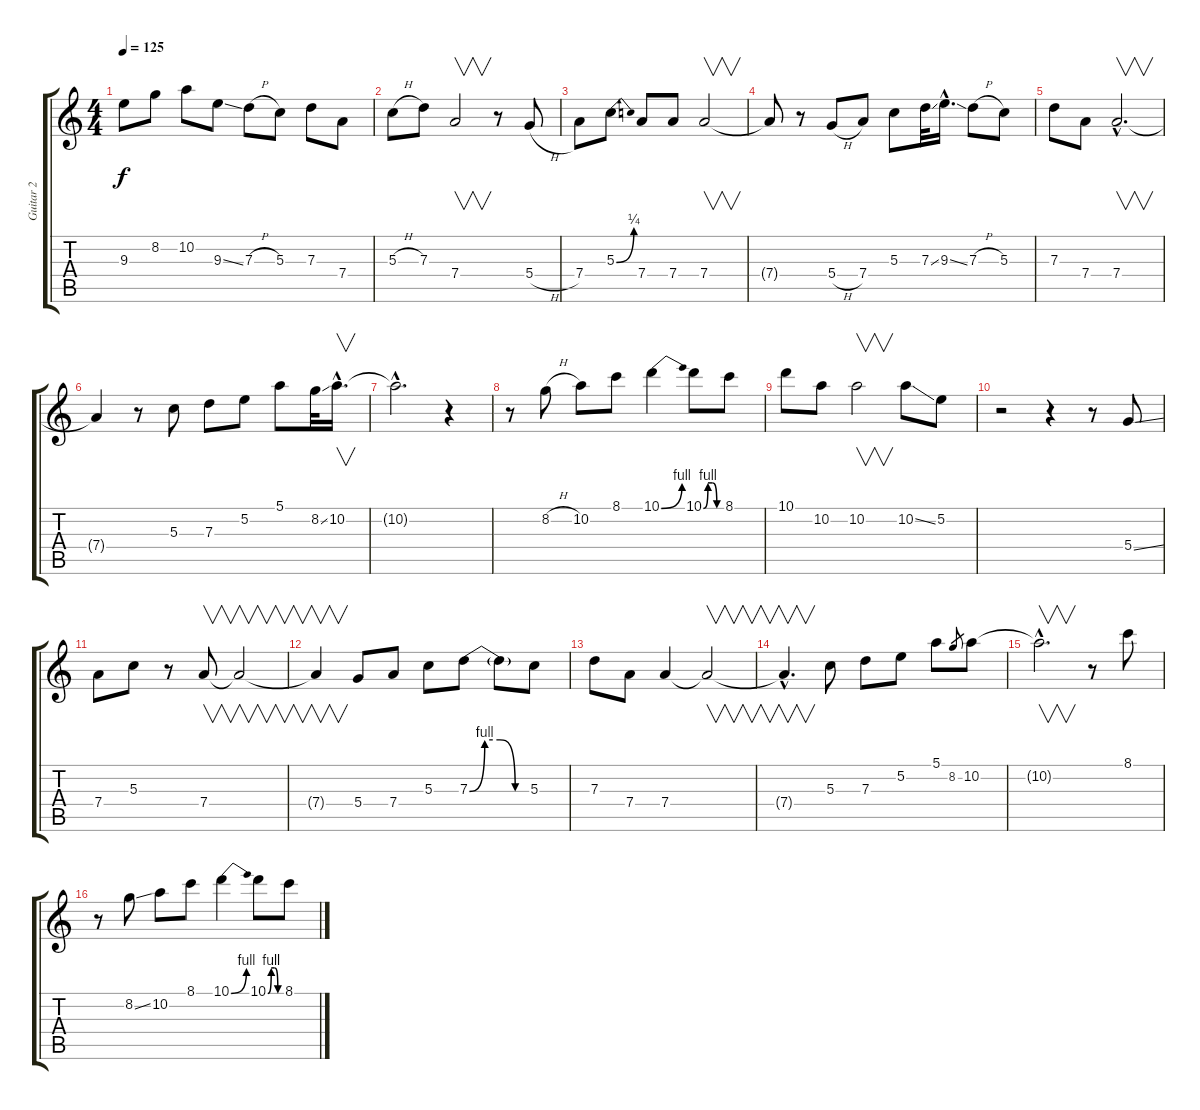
\track ("Guitar 2" "Guitar 2") {instrument overdrivenguitar}
\staff {score tabs}
\tuning (E4 B3 G3 D3 A2 E2) {hide}
\ts (4 4)
\tempo 125
\clef g2
\ks c
9.3.8{dy f} 8.2.8 10.2.8 9.3{ss}.8 7.3{h}.8 5.3.8 7.3.8 7.4.8 |
5.3{h}.8 7.3.8 7.4.2{v} r.8 5.4{h}.8 |
7.4.8 5.3{be (bend 0 0 60 1)}.8 7.4.8 7.4.8 7.4.2{v} |
7.4{t}.8 r.8 5.4{h}.8 7.4.8 5.3.8 7.3{ss}.32 9.3{ss hac}.16{d} 7.3{h}.8 5.3.8 |
7.3.8 7.4.8 7.4{hac}.2{v d} |
7.4{t}.4 r.8 5.3.8 7.3.8 5.2.8 5.1.8 8.2{ss}.32 10.2{hac}.16{v d} |
10.2{hac t}.2{d} r.4 |
r.8 8.2{h}.8 10.2.8 8.1.8 10.1{be (bend 0 0 60 4)}.4 10.1{be (custom 0 0 15 4 30 4 45 0 60 0)}.8 8.1.8 |
10.1.8 10.2.8 10.2.2{v} 10.2{ss}.8 5.2.8 |
r.2 r.4 r.8{volume 13} 5.4{ss}.8 |
7.4.8{volume 10} 5.3.8 r.8 7.4.8{v} 7.4{t}.2{v} |
7.4{t}.4{v volume 8} 5.4.8 7.4.8 5.3.8 7.3{be (custom 0 0 15 4 30 4 45 0 60 0)}.8 7.3{t}.8 5.3.8 |
7.3.8{volume 6} 7.4.8 7.4.4 7.4{t}.2{v} |
7.4{hac t}.4{v d volume 5} 5.3.8 7.3.8 5.2.8 5.1.8 8.2.8{gr} 10.2.8 |
10.2{hac t}.2{v d volume 3} r.8 8.1.8 |
r.8 8.2{ss}.8{volume 2} 10.2.8 8.1.8 10.1{be (bend 0 0 60 4)}.4 10.1{be (custom 0 0 15 4 30 4 45 0 60 0)}.8 8.1.8
